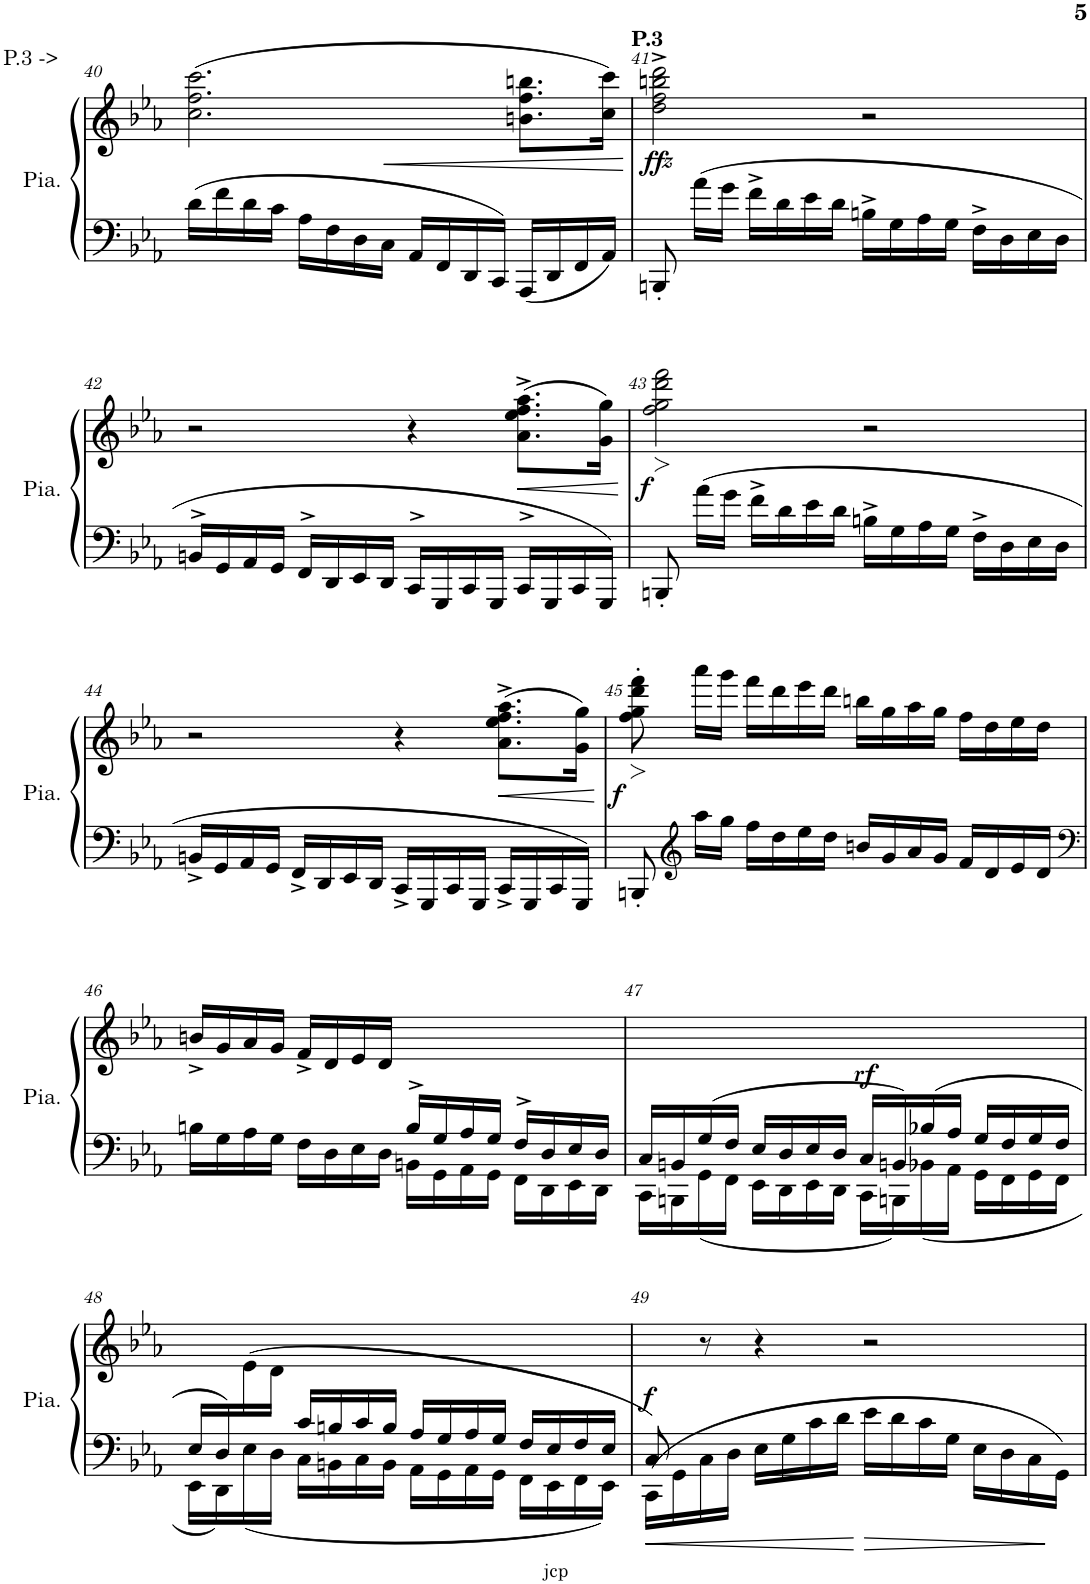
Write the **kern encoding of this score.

**kern	**kern	**dynam
*part1	*part1	*part1
*staff2	*staff1	*staff1/2
*I"Piano	*	*
*I'Pia.	*	*
!!LO:PB:g=z
*clefF4	*clefG2	*
*k[b-e-a-]	*k[b-e-a-]	*
*M4/4	*M4/4	*
*met(c)	*met(c)	*
=40	=40	=40
!	!LO:TX:a:t=P.3 ->	!
16d\LL	(2.cc\ 2.ff\ 2.ccc\	.
16f\	.	.
16d\	.	.
16c\JJ	.	.
16A-\LL	.	.
16F\	.	.
16D\	.	.
16C\JJ	.	.
16AA-/LL	.	.
16FF/	.	.
16DD/	.	.
16CC/JJ	.	.
16AAA-/LL	8.bn\ 8.ff\ 8.bbn\L	.
16DD/	.	.
16FF/	.	.
16AA-/JJ	16cc\ 16ccc\Jk)	.
=41	=41	=41
!	!LO:TX:a:B:t=P.3	!
!	!	!LO:DY:b
8BBBn'/	2dd\^ 2ff\^ 2bbn\^ 2ddd\^	other-dynamics
16a-\LL	.	.
16g\JJ	.	.
16f^\LL	.	.
16d\	.	.
16e-\	.	.
16d\JJ	.	.
16Bn^\LL	2r	.
16G\	.	.
16A-\	.	.
16G\JJ	.	.
16F^\LL	.	.
16D\	.	.
16E-\	.	.
16D\JJ	.	.
!!LO:LB:g=z
=42	=42	=42
16BBn^>/LL	2r	.
16GG/	.	.
16AA-/	.	.
16GG/JJ	.	.
16FF^>/LL	.	.
16DD/	.	.
16EE-/	.	.
16DD/JJ	.	.
16CC^>/LL	4r	.
16GGG/	.	.
16CC/	.	.
16GGG/JJ	.	.
!	!	!LO:HP:b
16CC^>/LL	(8.a-\^ 8.ee-\^ 8.ff\^ 8.aa-\^L	<
16GGG/	.	.
16CC/	.	.
16GGG/JJ	16g\ 16gg\Jk)	.
.	.	[
=43	=43	=43
!	!	!LO:DY:b
8BBBn'/	2ff\< 2gg\< 2ddd\< 2fff\<	f
16a-\LL	.	.
16g\JJ	.	.
16f^\LL	.	.
16d\	.	.
16e-\	.	.
16d\JJ	.	.
16Bn^\LL	2r	.
16G\	.	.
16A-\	.	.
16G\JJ	.	.
16F^\LL	.	.
16D\	.	.
16E-\	.	.
16D\JJ	.	.
!!LO:LB:g=z
=44	=44	=44
16BBn^/LL	2r	.
16GG/	.	.
16AA-/	.	.
16GG/JJ	.	.
16FF^/LL	.	.
16DD/	.	.
16EE-/	.	.
16DD/JJ	.	.
16CC^/LL	4r	.
16GGG/	.	.
16CC/	.	.
16GGG/JJ	.	.
!	!	!LO:HP:b
16CC^/LL	(8.a-\^ 8.ee-\^ 8.ff\^ 8.aa-\^L	<
16GGG/	.	.
16CC/	.	.
16GGG/JJ	16g\ 16gg\Jk)	.
.	.	[
=45	=45	=45
!	!	!LO:DY:b
8BBBn'/	8ff\'< 8gg\'< 8ddd\'< 8fff\'<	f
*clefG2	*	*
16aa-\LL	16aaa-\LL	.
16gg\JJ	16ggg\JJ	.
16ff\LL	16fff\LL	.
16dd\	16ddd\	.
16ee-\	16eee-\	.
16dd\JJ	16ddd\JJ	.
16bn/LL	16bbn\LL	.
16g/	16gg\	.
16a-/	16aa-\	.
16g/JJ	16gg\JJ	.
16f/LL	16ff\LL	.
16d/	16dd\	.
16e-/	16ee-\	.
16d/JJ	16dd\JJ	.
!!LO:LB:g=z
=46	=46	=46
*clefF4	*	*
*^	*	*
2ryy	16Bn\LL	16bn^/LL	.
.	16G\	16g/	.
.	16A-\	16a-/	.
.	16G\JJ	16g/JJ	.
.	16F\LL	16f^/LL	.
.	16D\	16d/	.
.	16E-\	16e-/	.
.	16D\JJ	16d/JJ	.
16B^>/LL	16BBn\LL	2ryy	.
16G/	16GG\	.	.
16A-/	16AA-\	.	.
16G/JJ	16GG\JJ	.	.
16F^>/LL	16FF\LL	.	.
16D/	16DD\	.	.
16E-/	16EE-\	.	.
16D/JJ	16DD\JJ	.	.
=47	=47	=47	=47
16C/LL	16CC\LL	2ryy	.
16BBn/	16BBBn\	.	.
16G/	16GG\	.	.
16F/JJ	16FF\JJ	.	.
16E-/LL	16EE-\LL	.	.
16D/	16DD\	.	.
16E-/	16EE-\	.	.
16D/JJ	16DD\JJ	.	.
!	!	!	!LO:DY:b
16C/LL	16CC\LL	2ryy	rf
16BBn/	16BBBn\	.	.
16B-X/	16BB-X\	.	.
16A-/JJ	16AA-\JJ	.	.
16G/LL	16GG\LL	.	.
16F/	16FF\	.	.
16G/	16GG\	.	.
16F/JJ	16FF\JJ	.	.
!!LO:LB:g=z
=48	=48	=48	=48
16E-/LL	16EE-\LL	8ryy	.
16D/	16DD\	.	.
8ryy	16E-\	(16e-\	.
.	16D\JJ	16d\JJ	.
16c/LL	16C\LL	2.ryy	.
16Bn/	16BBn\	.	.
16c/	16C\	.	.
16B/JJ	16BB\JJ	.	.
16A-/LL	16AA-\LL	.	.
16G/	16GG\	.	.
16A-/	16AA-\	.	.
16G/JJ	16GG\JJ	.	.
16F/LL	16FF\LL	.	.
16E-/	16EE-\	.	.
16F/	16FF\	.	.
16E-/JJ	16EE-\JJ	.	.
=49	=49	=49	=49
!	!	!	!LO:DY:b
8C/)	16CC\LL	8ryy	f
.	16GG\	.	.
2..ryy	16C\	8r	.
.	16D\JJ	.	.
.	16E-\LL	4r	.
.	16G\	.	.
.	16c\	.	.
.	16d\JJ	.	.
.	16e-\LL	2r	.
.	16d\	.	.
.	16c\	.	.
.	16G\JJ	.	.
.	16E-\LL	.	.
.	16D\	.	.
.	16C\	.	.
.	16GG\JJ	.	.
*v	*v	*	*
=	=	=
*-	*-	*-
